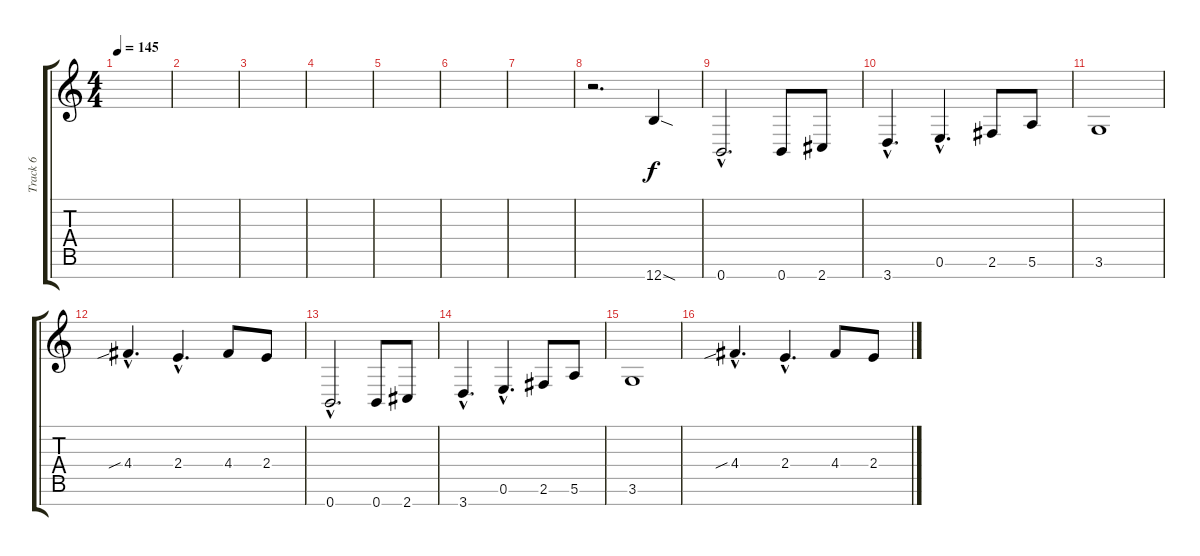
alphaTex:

\track ("Track 6" "Track 6") {instrument distortionguitar}
\staff {score tabs}
\tuning (E4 B3 G3 D3 A2 E2 B1) {hide}
\ts (4 4)
\tempo 145
\clef g2
\ks c
|
|
|
|
|
|
|
r.2{d} 12.7{sod}.4 |
0.7{hac}.2{d} 0.7.8 2.7.8 |
3.7{hac}.4{d} 0.6{hac}.4{d} 2.6.8 5.6.8 |
3.6.1 |
4.4{sib hac}.4{d} 2.4{hac}.4{d} 4.4.8 2.4.8 |
0.7{hac}.2{d} 0.7.8 2.7.8 |
3.7{hac}.4{d} 0.6{hac}.4{d} 2.6.8 5.6.8 |
3.6.1 |
4.4{sib hac}.4{d} 2.4{hac}.4{d} 4.4.8 2.4.8
